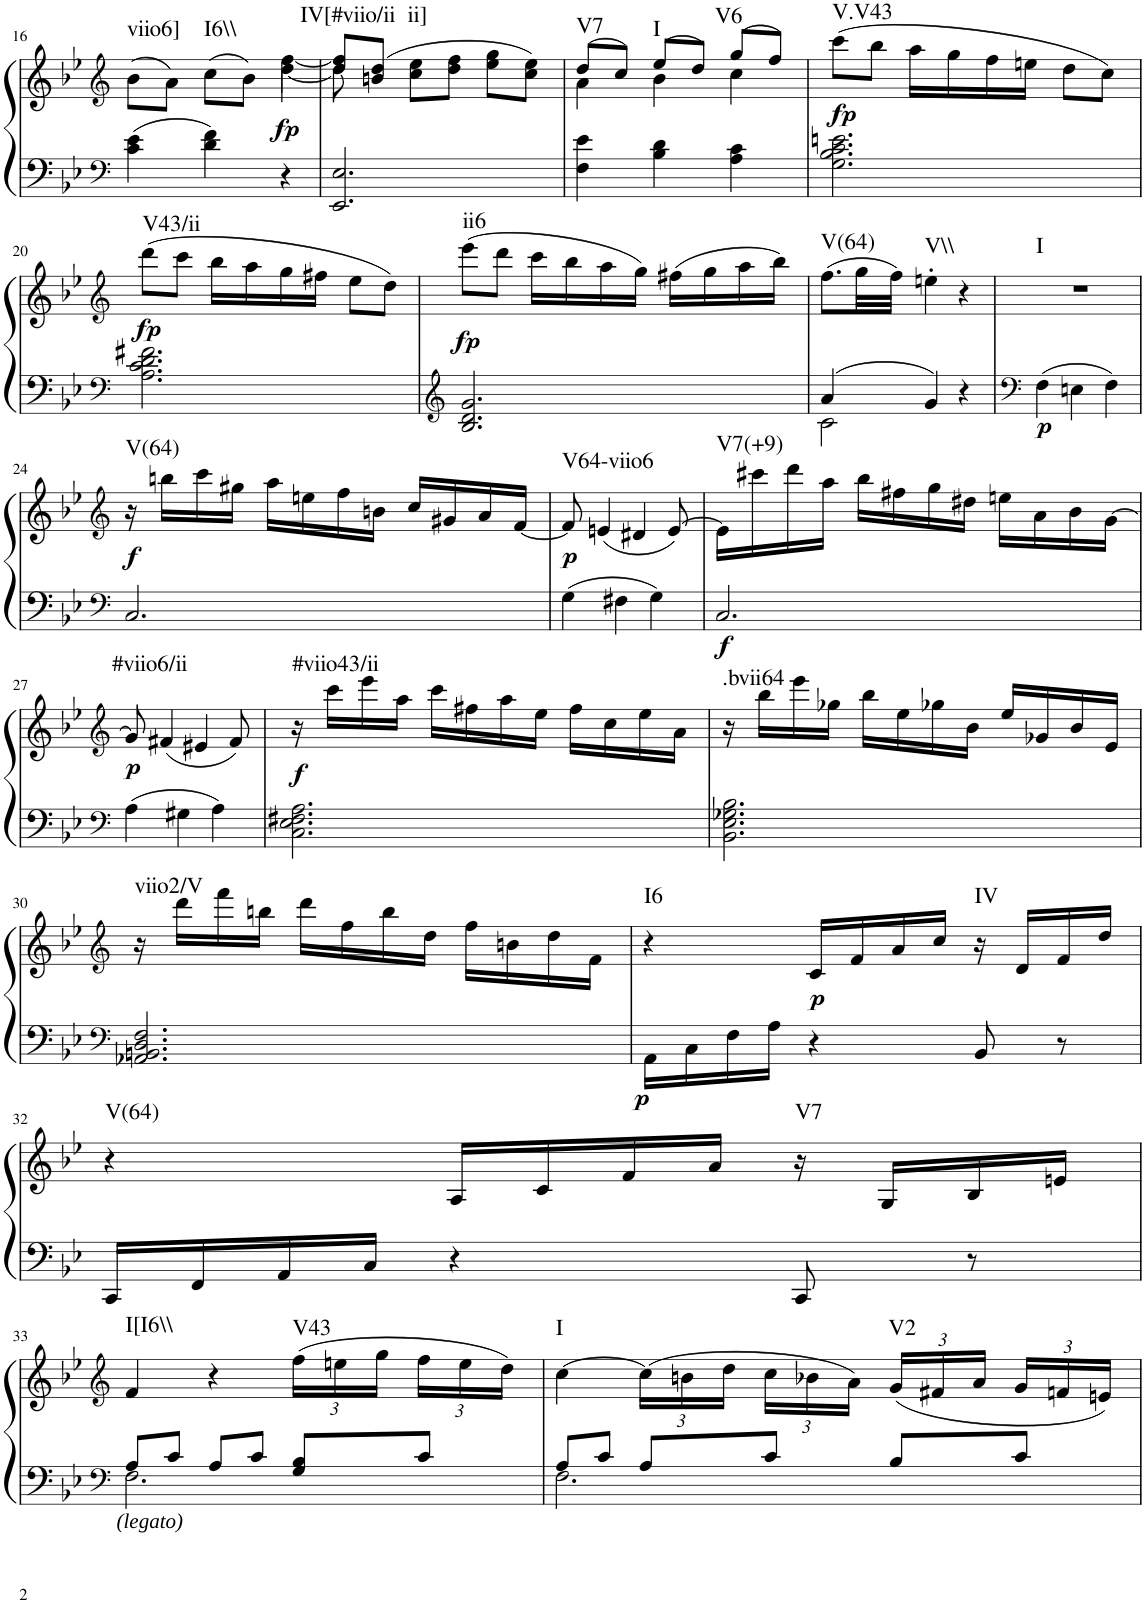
**kern	**kern	**dynam	**harte
*part1	*part1	*part1	*part1
*staff2	*staff1	*staff1/2	*
*I"unbenannt2	*	*	*
!!LO:PB:g=z
*clefF4	*clefG2	*	*
*k[b-e-]	*k[b-e-]	*	*
*M3/4	*M3/4	*	*
=16	=16	=16	=16
*	*^	*	*
!	!	!	!	!LO:H:kt=viio6]
4c\ 4e-\	(8b-\L	2ryy	.	N
.	8a\J)	.	.	.
!	!	!	!	!LO:H:kt=I6\\
4d\ 4f\	(8cc\L	.	.	N
.	8b-\J)	.	.	.
!	!	!	!LO:DY:b	!
4r	[4ff\	[4dd\	fp	.
=17	=17	=17	=17	=17
!	!	!	!	!LO:H:kt=IV[#viio/ii
2.EE-/ 2.E-/	8dd/ 8ff/]L	8dd\]	.	N
.	(8bn/ 8dd/J	2ryy	.	.
!	!	!	!	!LO:H:kt=ii]
.	8cc\ 8ee-\L	.	.	N
.	8dd\ 8ff\J	.	.	.
.	8ee-\ 8gg\L	.	.	.
.	8cc\ 8ee-\J)	8ryy	.	.
=18	=18	=18	=18	=18
!	!	!	!	!LO:H:kt=V7
4F\ 4e-\	(8dd/L	4a\	.	N
.	8cc/J)	.	.	.
!	!	!	!	!LO:H:kt=I
4B-\ 4d\	(8ee-/L	4b-\	.	N
.	8dd/J)	.	.	.
!	!	!	!	!LO:H:kt=V6
4A\ 4c\	(8gg/L	4cc\	.	N
.	8ff/J)	.	.	.
*	*v	*v	*	*
=19	=19	=19	=19
!	!	!LO:DY:b	!LO:H:kt=V.V43
2.G\ 2.B-\ 2.c\ 2.en\	(8ccc\L	fp	N
.	8bb-\J	.	.
.	16aa\LL	.	.
.	16gg\	.	.
.	16ff\	.	.
.	16een\JJ	.	.
.	8dd\L	.	.
.	8cc\J)	.	.
!!LO:LB:g=z
=20	=20	=20	=20
*clefF4	*clefG2	*	*
!	!	!LO:DY:b	!LO:H:kt=V43/ii
2.A\ 2.c\ 2.d\ 2.f#X\	(8ddd\L	fp	N
.	8ccc\J	.	.
.	16bb-\LL	.	.
.	16aa\	.	.
.	16gg\	.	.
.	16ff#X\JJ	.	.
.	8ee-\L	.	.
.	8dd\J)	.	.
=21	=21	=21	=21
*clefG2	*	*	*
!	!	!LO:DY:b	!LO:H:kt=ii6
2.B-/ 2.d/ 2.g/	(8eee-\L	fp	N
.	8ddd\J	.	.
.	16ccc\LL	.	.
.	16bb-\	.	.
.	16aa\	.	.
.	16gg\JJ)	.	.
.	(16ff#X\LL	.	.
.	16gg\	.	.
.	16aa\	.	.
.	16bb-\JJ)	.	.
=22	=22	=22	=22
*^	*	*	*
!	!	!	!	!LO:H:kt=V(64)
4a/	2c\	(8.ff\L	.	N
.	.	32gg\LL	.	.
.	.	32ff\JJJ)	.	.
!	!	!	!	!LO:H:kt=V\\
4g/	.	4een'\	.	N
4r	4ryy	4r	.	.
*v	*v	*	*	*
=23	=23	=23	=23
*clefF4	*	*	*
*^	*	*	*
!	!	!	!LO:DY:b=2	!LO:H:kt=I
*v	*v	*	*	*
4F\	2.r	p	N
4En\	.	.	.
4F\	.	.	.
!!LO:LB:g=z
=24	=24	=24	=24
*clefF4	*clefG2	*	*
!	!	!LO:DY:b	!LO:H:kt=V(64)
2.C/	16r	f	N
.	16bbn\LL	.	.
.	16ccc\	.	.
.	16gg#X\JJ	.	.
.	16aa\LL	.	.
.	16een\	.	.
.	16ff\	.	.
.	16bn\JJ	.	.
.	16cc/LL	.	.
.	16g#X/	.	.
.	16a/	.	.
.	[16f/JJ	.	.
=25	=25	=25	=25
!	!	!LO:DY:b	!LO:H:kt=V64-viio6
4G\	8f/]	p	N
.	(4en/	.	.
4F#X\	.	.	.
.	4d#X/	.	.
4G\	.	.	.
.	[8e/)	.	.
=26	=26	=26	=26
!	!	!LO:DY:b=2	!LO:H:kt=V7(+9)
2.C/	16e\LL]	f	N
.	16ccc#X\	.	.
.	16ddd\	.	.
.	16aa\JJ	.	.
.	16bb-\LL	.	.
.	16ff#X\	.	.
.	16gg\	.	.
.	16dd#X\JJ	.	.
.	16een\LL	.	.
.	16a\	.	.
.	16b-\	.	.
.	[16g\JJ	.	.
!!LO:LB:g=z
=27	=27	=27	=27
*clefF4	*clefG2	*	*
!	!	!LO:DY:b	!LO:H:kt=#viio6/ii
4A\	8g/]	p	N
.	(4f#X/	.	.
4G#X\	.	.	.
.	4e#X/	.	.
4A\	.	.	.
.	8f#/)	.	.
=28	=28	=28	=28
!	!	!LO:DY:b	!LO:H:kt=#viio43/ii
2.C\ 2.E-\ 2.F#X\ 2.A\	16r	f	N
.	16ccc\LL	.	.
.	16eee-\	.	.
.	16aa\JJ	.	.
.	16ccc\LL	.	.
.	16ff#X\	.	.
.	16aa\	.	.
.	16ee-\JJ	.	.
.	16ff#\LL	.	.
.	16cc\	.	.
.	16ee-\	.	.
.	16a\JJ	.	.
=29	=29	=29	=29
!	!	!	!LO:H:kt=.bvii64
2.BB-\ 2.E-\ 2.G-X\ 2.B-\	16r	.	N
.	16bb-\LL	.	.
.	16eee-\	.	.
.	16gg-X\JJ	.	.
.	16bb-\LL	.	.
.	16ee-\	.	.
.	16gg-X\	.	.
.	16b-\JJ	.	.
.	16ee-/LL	.	.
.	16g-X/	.	.
.	16b-/	.	.
.	16e-/JJ	.	.
!!LO:LB:g=z
=30	=30	=30	=30
*clefF4	*clefG2	*	*
!	!	!	!LO:H:kt=viio2/V
2.AA-X/ 2.BBn/ 2.D/ 2.F/	16r	.	N
.	16ddd\LL	.	.
.	16fff\	.	.
.	16bbn\JJ	.	.
.	16ddd\LL	.	.
.	16ff\	.	.
.	16bb\	.	.
.	16dd\JJ	.	.
.	16ff\LL	.	.
.	16bn\	.	.
.	16dd\	.	.
.	16f\JJ	.	.
=31	=31	=31	=31
!	!	!LO:DY:b=2	!LO:H:kt=I6
16AA\LL	4r	p	N
16C\	.	.	.
16F\	.	.	.
16A\JJ	.	.	.
!	!	!LO:DY:b	!
4r	16c/LL	p	.
.	16f/	.	.
.	16a/	.	.
.	16cc/JJ	.	.
!	!	!	!LO:H:kt=IV
8BB-/	16r	.	N
.	16d/LL	.	.
8r	16f/	.	.
.	16dd/JJ	.	.
!!LO:LB:g=z
=32	=32	=32	=32
!	!	!	!LO:H:kt=V(64)
16CC/LL	4r	.	N
16FF/	.	.	.
16AA/	.	.	.
16C/JJ	.	.	.
4r	16A/LL	.	.
.	16c/	.	.
.	16f/	.	.
.	16a/JJ	.	.
!	!	!	!LO:H:kt=V7
8CC/	16r	.	N
.	16G/LL	.	.
8r	16B-/	.	.
.	16en/JJ	.	.
!!LO:LB:g=z
=33	=33	=33	=33
*clefF4	*clefG2	*	*
*^	*	*	*
!LO:TX:b:i:t=(legato)	!	!	!	!LO:H:kt=I[I6\\
8A/L	2.F\	4f/	.	N
8c/J	.	.	.	.
8A/L	.	4r	.	.
8c/J	.	.	.	.
*	*	*Xbrackettup	*	*
!	!	!	!	!LO:H:kt=V43
8G/ 8B-/L	.	(24ff\LL	.	N
.	.	24een\	.	.
.	.	24gg\JJ	.	.
8c/J	.	24ff\LL	.	.
.	.	24ee\	.	.
.	.	24dd\JJ)	.	.
=34	=34	=34	=34	=34
!	!	!	!	!LO:H:kt=I
8A/L	2.F\	[4cc\	.	N
8c/J	.	.	.	.
8A/L	.	(24cc\LL]	.	.
.	.	24bn\	.	.
.	.	24dd\JJ	.	.
8c/J	.	24cc\LL	.	.
.	.	24b-X\	.	.
.	.	24a\JJ)	.	.
!	!	!	!	!LO:H:kt=V2
8B-/L	.	(24g/LL	.	N
.	.	24f#X/	.	.
.	.	24a/JJ	.	.
8c/J	.	24g/LL	.	.
.	.	24fn/	.	.
.	.	24en/JJ)	.	.
*v	*v	*	*	*
=	=	=	=
*-	*-	*-	*-
